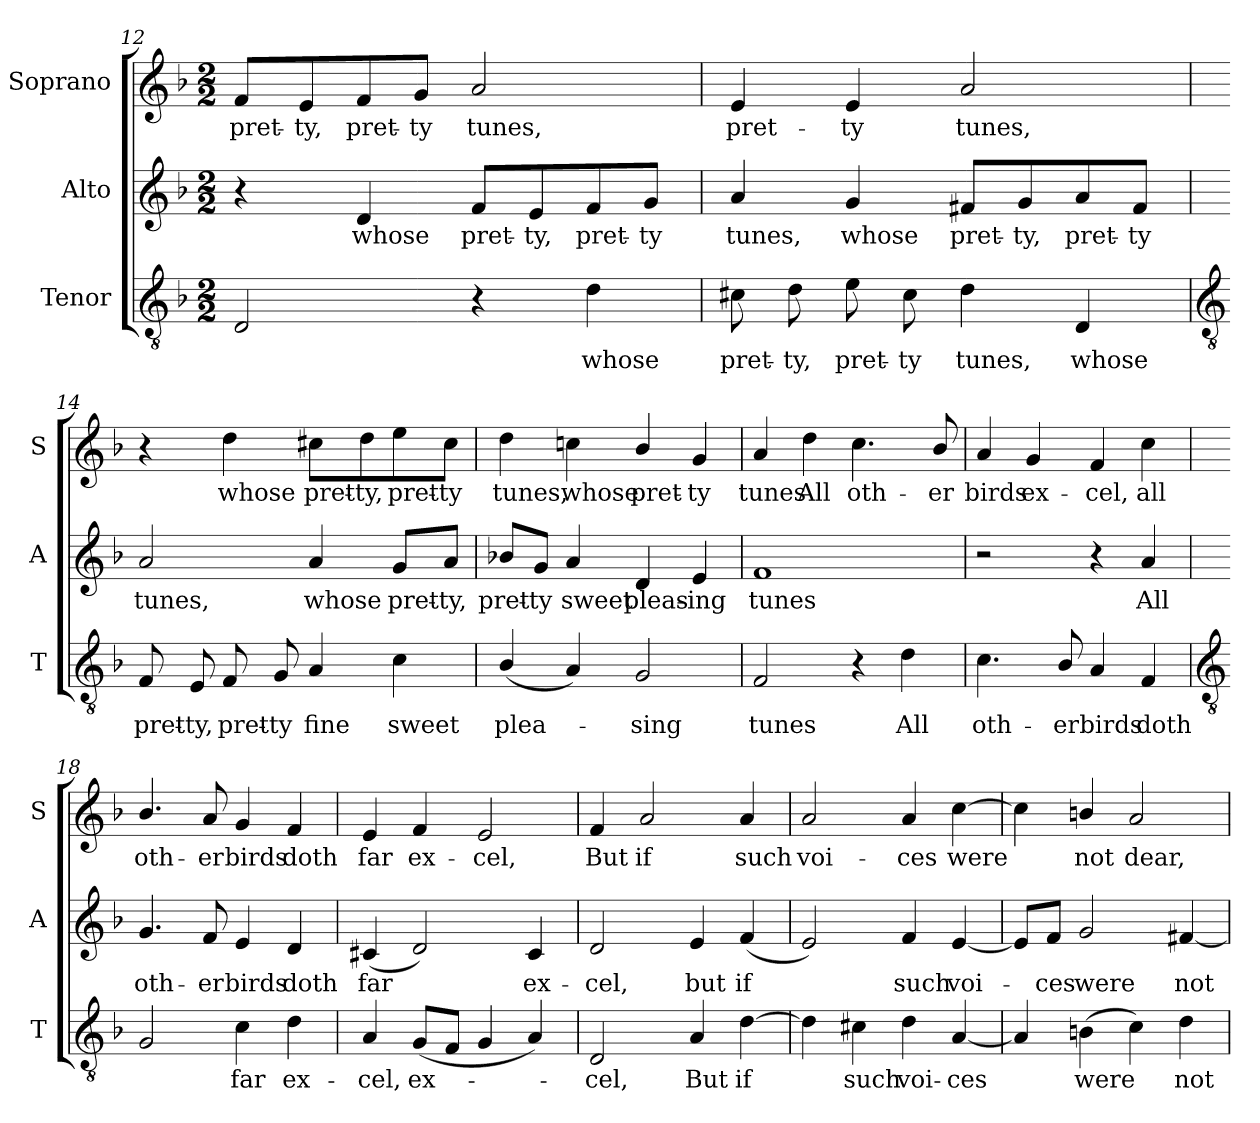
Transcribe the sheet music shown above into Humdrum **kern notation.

**kern	**text	**kern	**text	**kern	**text
*part3	*part3	*part2	*part2	*part1	*part1
*staff3	*staff3	*staff2	*staff2	*staff1	*staff1
*I"Tenor	*	*I"Alto	*	*I"Soprano	*
*I'T	*	*I'A	*	*I'S	*
*clefGv2	*	*clefG2	*	*clefG2	*
*k[b-]	*	*k[b-]	*	*k[b-]	*
*F:	*	*F:	*	*F:	*
*M2/2	*	*M2/2	*	*M2/2	*
=12	=12	=12	=12	=12	=12
!	!	!	!	!	!LO:LY:b
2D	.	4r	.	8f/L	pret-
!	!	!	!	!	!LO:LY:b
.	.	.	.	8e/	-ty,
!	!	!	!LO:LY:b	!	!LO:LY:b
.	.	4d	whose	8f/	pret-
!	!	!	!	!	!LO:LY:b
.	.	.	.	8g/J	-ty
!	!	!	!LO:LY:b	!	!LO:LY:b
4r	.	8f/L	pret-	2a	tunes,
!	!	!	!LO:LY:b	!	!
.	.	8e/	-ty,	.	.
!	!LO:LY:b	!	!LO:LY:b	!	!
4d	whose	8f/	pret-	.	.
!	!	!	!LO:LY:b	!	!
.	.	8g/J	-ty	.	.
=13	=13	=13	=13	=13	=13
!	!LO:LY:b	!	!LO:LY:b	!	!LO:LY:b
8c#X	pret-	4a	tunes,	4e	pret-
!	!LO:LY:b	!	!	!	!
8d	-ty,	.	.	.	.
!	!LO:LY:b	!	!LO:LY:b	!	!LO:LY:b
8e	pret-	4g	whose	4e	-ty
!	!LO:LY:b	!	!	!	!
8c#	-ty	.	.	.	.
!	!LO:LY:b	!	!LO:LY:b	!	!LO:LY:b
4d	tunes,	8f#X/L	pret-	2a	tunes,
!	!	!	!LO:LY:b	!	!
.	.	8g/	-ty,	.	.
!	!LO:LY:b	!	!LO:LY:b	!	!
4D	whose	8a/	pret-	.	.
!	!	!	!LO:LY:b	!	!
.	.	8f#/J	-ty	.	.
!!LO:LB:g=z
=14	=14	=14	=14	=14	=14
*clefGv2	*	*	*	*	*
!	!LO:LY:b	!	!LO:LY:b	!	!
8F	pret-	2a	tunes,	4r	.
!	!LO:LY:b	!	!	!	!
8E	-ty,	.	.	.	.
!	!LO:LY:b	!	!	!	!LO:LY:b
8F	pret-	.	.	4dd	whose
!	!LO:LY:b	!	!	!	!
8G	-ty	.	.	.	.
!	!LO:LY:b	!	!LO:LY:b	!	!LO:LY:b
4A	fine	4a	whose	8cc#X\L	pret-
!	!	!	!	!	!LO:LY:b
.	.	.	.	8dd\	-ty,
!	!LO:LY:b	!	!LO:LY:b	!	!LO:LY:b
4c	sweet	8g/L	pret-	8ee\	pret-
!	!	!	!LO:LY:b	!	!LO:LY:b
.	.	8a/J	-ty,	8cc#\J	-ty
=15	=15	=15	=15	=15	=15
!	!LO:LY:b	!	!LO:LY:b	!	!LO:LY:b
(<4B-/	plea-	8b-X/L	pret-	4dd	tunes,
!	!	!	!LO:LY:b	!	!
.	.	8g/J	-ty	.	.
!	!	!	!LO:LY:b	!	!LO:LY:b
4A)	.	4a	sweet	4ccn	whose
!	!LO:LY:b	!	!LO:LY:b	!	!LO:LY:b
2G	sing	4d	pleas-	4b-/	pret-
!	!	!	!LO:LY:b	!	!LO:LY:b
.	.	4e	-ing	4g	-ty
=16	=16	=16	=16	=16	=16
!	!LO:LY:b	!	!LO:LY:b	!	!LO:LY:b
2F	tunes	1f	tunes	4a	tunes
!	!	!	!	!	!LO:LY:b
.	.	.	.	4dd	All
!	!	!	!	!	!LO:LY:b
4r	.	.	.	4.cc	oth-
!	!LO:LY:b	!	!	!	!
4d	All	.	.	.	.
!	!	!	!	!	!LO:LY:b
.	.	.	.	8b-/	-er
=17	=17	=17	=17	=17	=17
!	!LO:LY:b	!	!	!	!LO:LY:b
4.c	oth-	2r	.	4a	birds
!	!	!	!	!	!LO:LY:b
.	.	.	.	4g	ex-
!	!LO:LY:b	!	!	!	!
8B-/	-er	.	.	.	.
!	!LO:LY:b	!	!	!	!LO:LY:b
4A	birds	4r	.	4f	-cel,
!	!LO:LY:b	!	!LO:LY:b	!	!LO:LY:b
4F	doth	4a	All	4cc	all
!!LO:LB:g=z
=18	=18	=18	=18	=18	=18
*clefGv2	*	*	*	*	*
!	!	!	!LO:LY:b	!	!LO:LY:b
2G	.	4.g	oth-	4.b-/	oth-
!	!	!	!LO:LY:b	!	!LO:LY:b
.	.	8f	-er	8a	-er
!	!LO:LY:b	!	!LO:LY:b	!	!LO:LY:b
4c	far	4e	birds	4g	birds
!	!LO:LY:b	!	!LO:LY:b	!	!LO:LY:b
4d	ex-	4d	doth	4f	doth
=19	=19	=19	=19	=19	=19
!	!LO:LY:b	!	!LO:LY:b	!	!LO:LY:b
4A	-cel,	(<4c#X	far	4e	far
!	!LO:LY:b	!	!	!	!LO:LY:b
(<8GL	ex-	2d)	.	4f	ex-
8FJ	.	.	.	.	.
!	!	!	!	!	!LO:LY:b
4G	.	.	.	2e	-cel,
!	!	!	!LO:LY:b	!	!
4A)	.	4c#	ex-	.	.
=20	=20	=20	=20	=20	=20
!	!LO:LY:b	!	!LO:LY:b	!	!LO:LY:b
2D	cel,	2d	-cel,	4f	But
!	!	!	!	!	!LO:LY:b
.	.	.	.	2a	if
!	!LO:LY:b	!	!LO:LY:b	!	!
4A	But	4e	but	.	.
!	!LO:LY:b	!	!LO:LY:b	!	!LO:LY:b
[4d	if	(<4f	if	4a	such
=21	=21	=21	=21	=21	=21
!	!	!	!	!	!LO:LY:b
4d]	.	2e)	.	2a	voi-
!	!LO:LY:b	!	!	!	!
4c#X	such	.	.	.	.
!	!LO:LY:b	!	!LO:LY:b	!	!LO:LY:b
4d	voi-	4f	such	4a	-ces
!	!LO:LY:b	!	!LO:LY:b	!	!LO:LY:b
[4A	-ces	[4e	voi-	[4cc	were
=22	=22	=22	=22	=22	=22
4A]	.	8e/L]	.	4cc]	.
!	!	!	!LO:LY:b	!	!
.	.	8f/J	ces	.	.
!	!LO:LY:b	!	!LO:LY:b	!	!LO:LY:b
(>4Bn	were	2g	were	4bn/	not
!	!	!	!	!	!LO:LY:b
4c)	.	.	.	2a	dear,
!	!LO:LY:b	!	!LO:LY:b	!	!
4d	not	[4f#X	not	.	.
=	=	=	=	=	=
*-	*-	*-	*-	*-	*-
